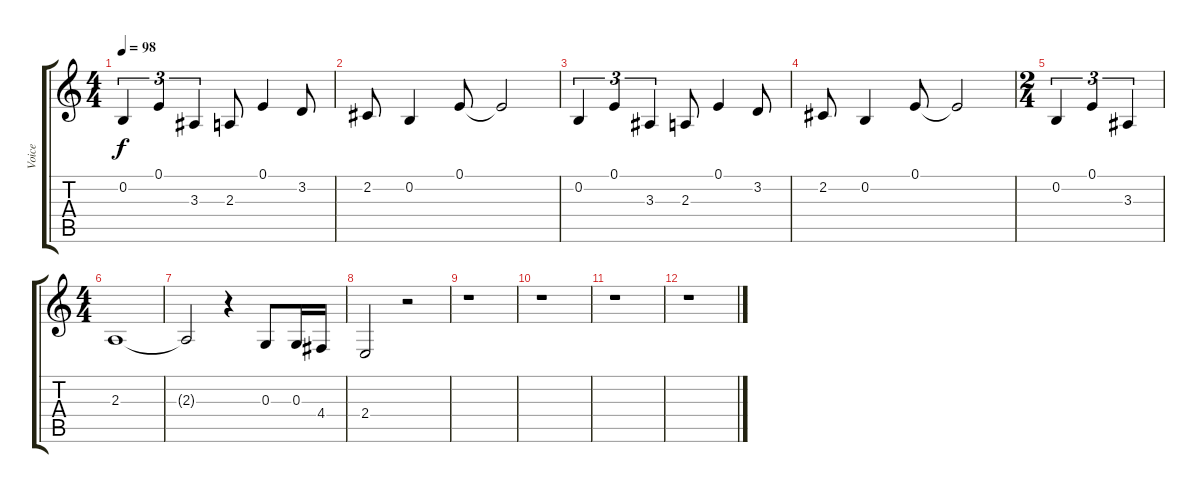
\track ("Voice" "Voice") {instrument trumpet}
\staff {score tabs}
\tuning (E4 B3 G3 D3 A2 E2) {hide}
\ts (4 4)
\tempo 98
\clef g2
\ks c
0.2.4{tu (3 2) dy f} 0.1.4{tu (3 2)} 3.3.4{tu (3 2)} 2.3.8 0.1.4 3.2.8 |
2.2.8 0.2.4 0.1.8 0.1{t}.2 |
0.2.4{tu (3 2)} 0.1.4{tu (3 2)} 3.3.4{tu (3 2)} 2.3.8 0.1.4 3.2.8 |
2.2.8 0.2.4 0.1.8 0.1{t}.2 |
\ts (2 4)
0.2.4{tu (3 2)} 0.1.4{tu (3 2)} 3.3.4{tu (3 2)} |
\ts (4 4)
2.3.1 |
2.3{t}.2 r.4 0.3.8 0.3.16 4.4.16 |
2.4.2 r.2 |
r.1 |
r.1 |
r.1 |
r.1
